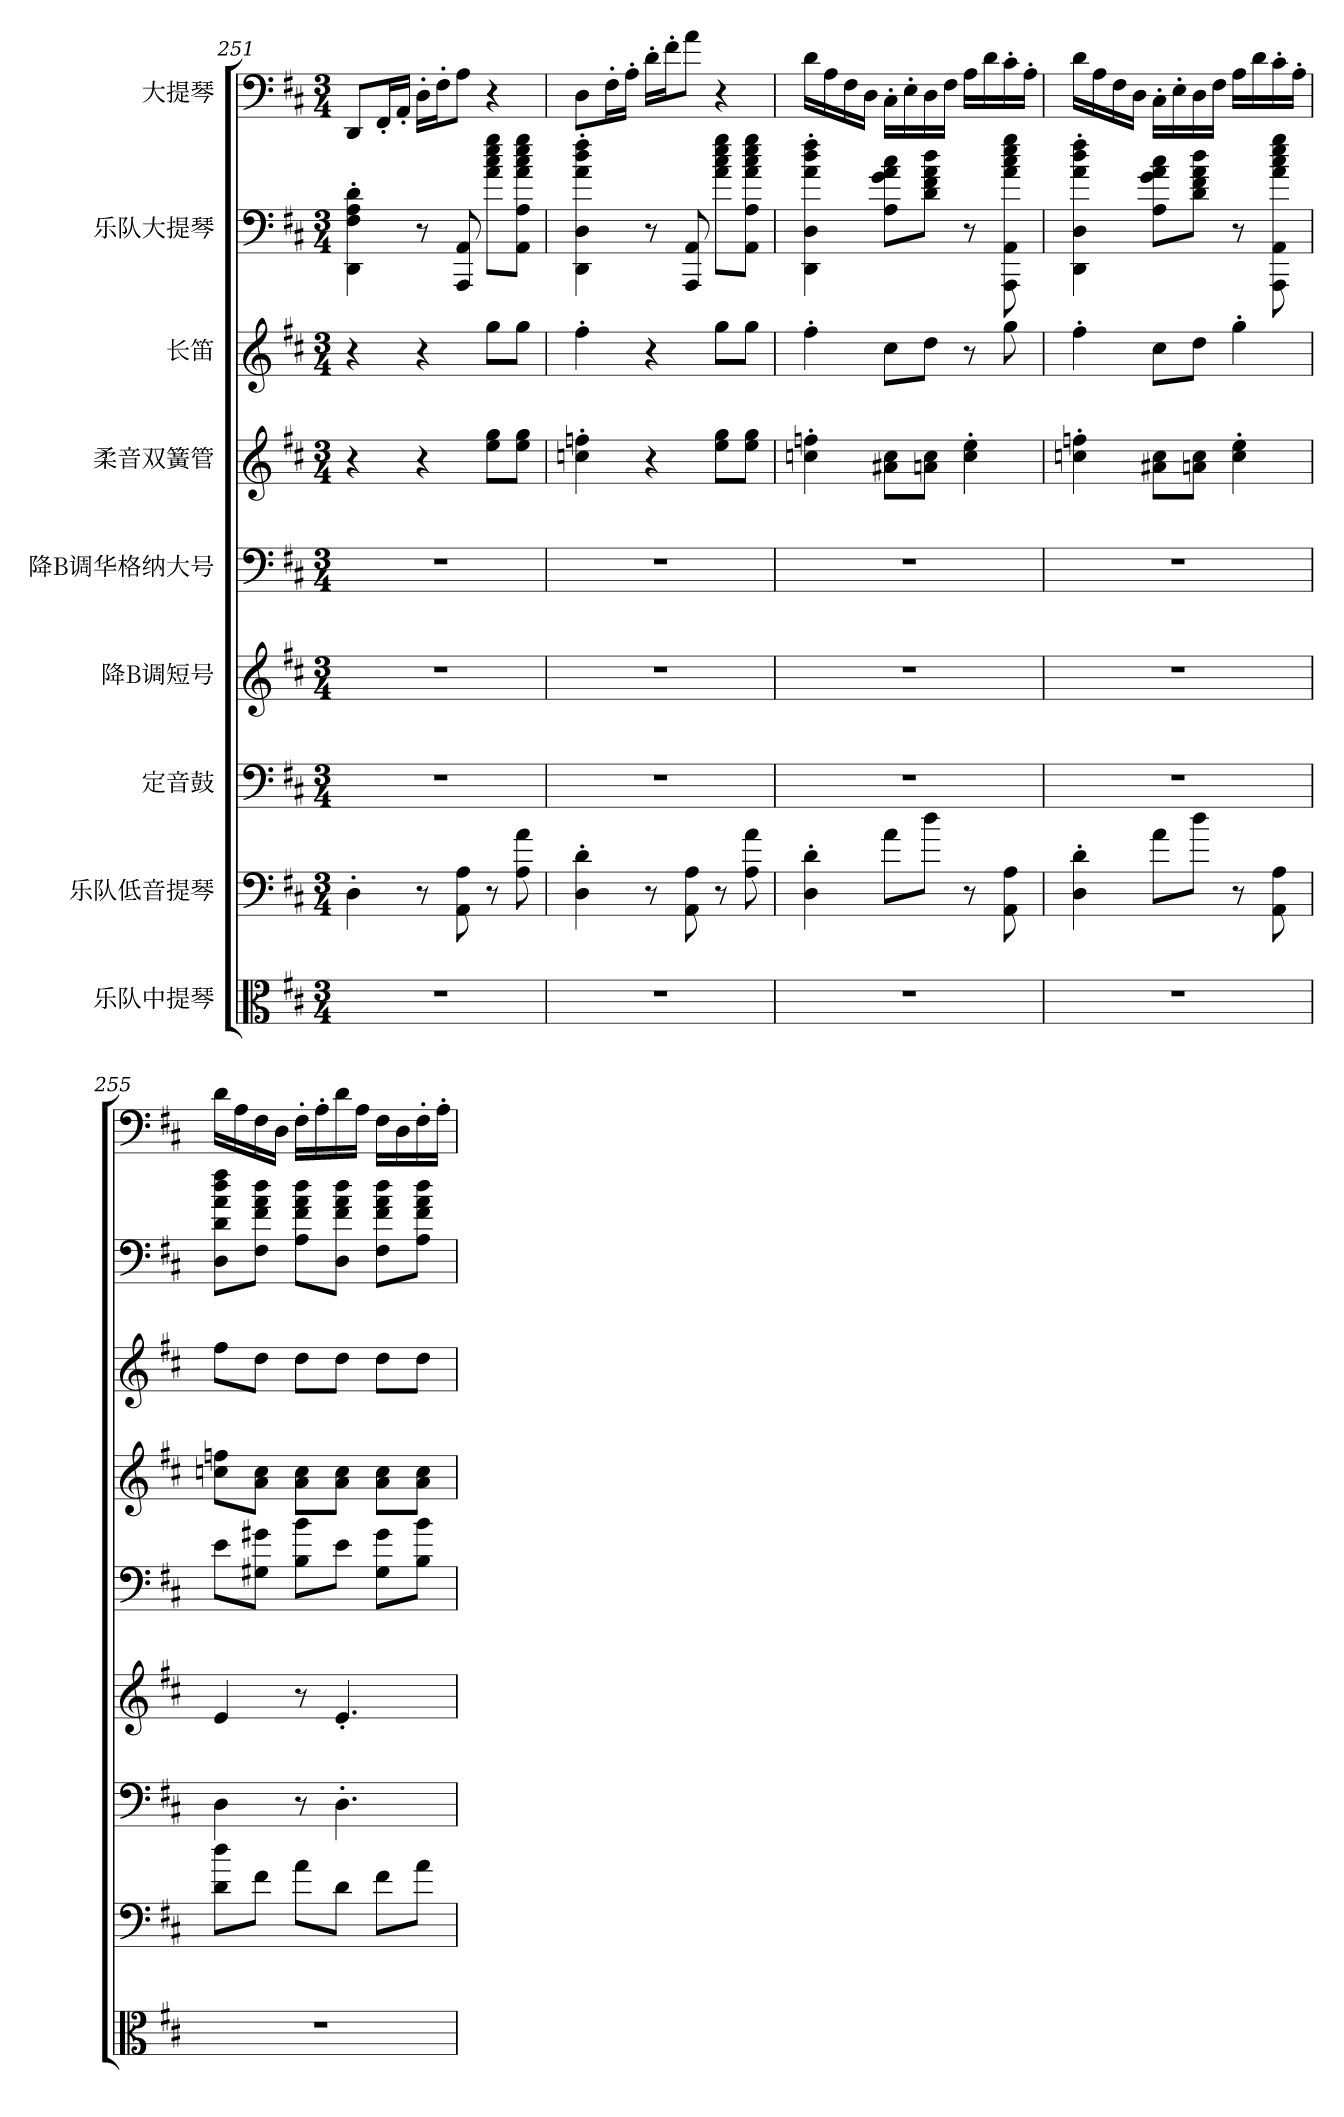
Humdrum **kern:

**kern	**kern	**kern	**kern	**kern	**kern	**kern	**kern	**kern
*part9	*part8	*part7	*part6	*part5	*part4	*part3	*part2	*part1
*staff9	*staff8	*staff7	*staff6	*staff5	*staff4	*staff3	*staff2	*staff1
*I"乐队中提琴	*I"乐队低音提琴	*I"定音鼓	*I"降B调短号	*I"降B调华格纳大号	*I"柔音双簧管	*I"长笛	*I"乐队大提琴	*I"大提琴
*clefC3	*clefF4	*clefF4	*clefG2	*clefF4	*clefG2	*clefG2	*clefF4	*clefF4
*	*ITrd7c12	*	*ITrd1c2	*ITrd1c2	*ITrd2c3	*	*	*
*k[f#c#]	*k[f#c#]	*k[f#c#]	*k[]	*k[]	*k[f#c#g#d#a#]	*k[f#c#]	*k[f#c#]	*k[f#c#]
*M3/4	*M3/4	*M3/4	*M3/4	*M3/4	*M3/4	*M3/4	*M3/4	*M3/4
=251	=251	=251	=251	=251	=251	=251	=251	=251
2.r	4DD'\	2.r	2.r	2.r	4r	4r	4DD\' 4F#\' 4A\' 4d\'	8DD/L
.	.	.	.	.	.	.	.	16FF#'/L
.	.	.	.	.	.	.	.	16AA'/JJ
.	8r	.	.	.	4r	4r	8r	16D'\LL
.	.	.	.	.	.	.	.	16F#'\J
.	8AAA\ 8AA\	.	.	.	.	.	8AAA/ 8AA/	8A\J
.	8r	.	.	.	8cc#\ 8ee\L	8gg\L	8a\ 8cc#\ 8ee\ 8gg\L	4r
.	8AA\ 8A\	.	.	.	8cc#\ 8ee\J	8gg\J	8AA\ 8A\ 8a\ 8cc#\ 8ee\ 8gg\J	.
!!LO:PB:g=z
=252	=252	=252	=252	=252	=252	=252	=252	=252
2.r	4DD\' 4D\'	2.r	2.r	2.r	4an\' 4ddn\'	4ff#'\	4DD\' 4D\' 4a\' 4dd\' 4ff#\'	8D\L
.	.	.	.	.	.	.	.	16F#'\L
.	.	.	.	.	.	.	.	16A'\JJ
.	8r	.	.	.	4r	4r	8r	16d'\LL
.	.	.	.	.	.	.	.	16f#'\J
.	8AAA\ 8AA\	.	.	.	.	.	8AAA/ 8AA/	8a\J
.	8r	.	.	.	8cc#\ 8ee\L	8gg\L	8a\ 8cc#\ 8ee\ 8gg\L	4r
.	8AA\ 8A\	.	.	.	8cc#\ 8ee\J	8gg\J	8AA\ 8A\ 8a\ 8cc#\ 8ee\ 8gg\J	.
=253	=253	=253	=253	=253	=253	=253	=253	=253
2.r	4DD\' 4D\'	2.r	2.r	2.r	4an\' 4ddn\'	4ff#'\	4DD\' 4D\' 4a\' 4dd\' 4ff#\'	16d\LL
.	.	.	.	.	.	.	.	16A\
.	.	.	.	.	.	.	.	16F#\
.	.	.	.	.	.	.	.	16D\JJ
.	8A\L	.	.	.	8f##X\ 8a\L	8cc#\L	8A\ 8g\ 8a\ 8cc#\L	16C#'\LL
.	.	.	.	.	.	.	.	16E'\
.	8d\J	.	.	.	8f#X\ 8a\J	8dd\J	8d\ 8f#\ 8a\ 8dd\J	16D\
.	.	.	.	.	.	.	.	16F#\JJ
.	8r	.	.	.	4a\' 4cc#\'	8r	8r	16A\LL
.	.	.	.	.	.	.	.	16d\
.	8AAA\ 8AA\	.	.	.	.	8gg\	8AAA\ 8AA\ 8a\ 8cc#\ 8ee\ 8gg\	16c#'\
.	.	.	.	.	.	.	.	16A'\JJ
=254	=254	=254	=254	=254	=254	=254	=254	=254
2.r	4DD\' 4D\'	2.r	2.r	2.r	4an\' 4ddn\'	4ff#'\	4DD\' 4D\' 4a\' 4dd\' 4ff#\'	16d\LL
.	.	.	.	.	.	.	.	16A\
.	.	.	.	.	.	.	.	16F#\
.	.	.	.	.	.	.	.	16D\JJ
.	8A\L	.	.	.	8f##X\ 8a\L	8cc#\L	8A\ 8g\ 8a\ 8cc#\L	16C#'\LL
.	.	.	.	.	.	.	.	16E'\
.	8d\J	.	.	.	8f#X\ 8a\J	8dd\J	8d\ 8f#\ 8a\ 8dd\J	16D\
.	.	.	.	.	.	.	.	16F#\JJ
.	8r	.	.	.	4a\' 4cc#\'	4gg'\	8r	16A\LL
.	.	.	.	.	.	.	.	16d\
.	8AAA\ 8AA\	.	.	.	.	.	8AAA\ 8AA\ 8a\ 8cc#\ 8ee\ 8gg\	16c#'\
.	.	.	.	.	.	.	.	16A'\JJ
!!LO:PB:g=z
=255	=255	=255	=255	=255	=255	=255	=255	=255
2.r	8D\ 8d\L	4D\	4d/	8d\L	8an\ 8ddn\L	8ff#\L	8D\ 8d\ 8a\ 8dd\ 8ff#\L	16d\LL
.	.	.	.	.	.	.	.	16A\
.	8F#\J	.	.	8F#X\ 8f#X\J	8f#\ 8a\J	8dd\J	8F#\ 8f#\ 8a\ 8dd\J	16F#\
.	.	.	.	.	.	.	.	16D\JJ
.	8A\L	8r	8r	8A\ 8a\L	8f#\ 8a\L	8dd\L	8A\ 8f#\ 8a\ 8dd\L	16F#'\LL
.	.	.	.	.	.	.	.	16A'\
.	8D\J	4.D'\	4.d'/	8d\J	8f#\ 8a\J	8dd\J	8D\ 8f#\ 8a\ 8dd\J	16d\
.	.	.	.	.	.	.	.	16A\JJ
.	8F#\L	.	.	8F#\ 8f#\L	8f#\ 8a\L	8dd\L	8F#\ 8f#\ 8a\ 8dd\L	16F#\LL
.	.	.	.	.	.	.	.	16D\
.	8A\J	.	.	8A\ 8a\J	8f#\ 8a\J	8dd\J	8A\ 8f#\ 8a\ 8dd\J	16F#'\
.	.	.	.	.	.	.	.	16A'\JJ
=	=	=	=	=	=	=	=	=
*-	*-	*-	*-	*-	*-	*-	*-	*-
